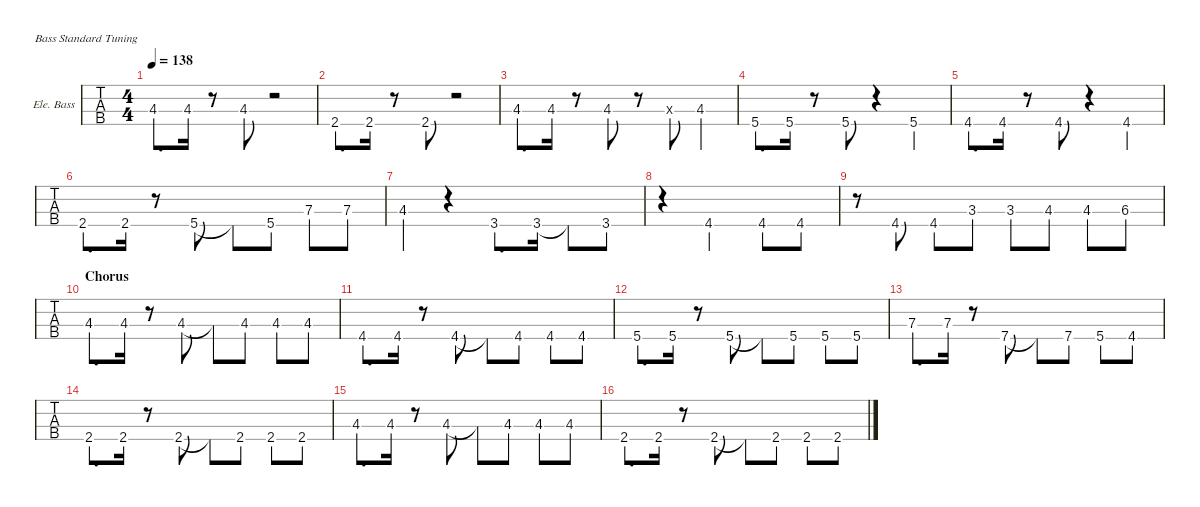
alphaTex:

\defaultSystemsLayout 4
\hideDynamics
\bracketExtendMode nobrackets
\firstSystemTrackNameOrientation horizontal
\track ("Ele. Bass" "Ele. Bass") {defaultSystemsLayout 4 instrument electricbassfinger}
\staff {tabs}
\tuning (G2 D2 A1 E1)
\ts (4 4)
\tempo 138
\clef f4
\scale
0.232303
\ks c#minor
4.3{acc #}.8{d dy f beam Up} 4.3{acc #}.16{beam Up beam split} r.8{beam Down beam split} 4.3{acc #}.8{beam Up} r.2{beam Down} |
\scale
0.232303 2.4{acc #}.8{d beam Up} 2.4{acc #}.16{beam Up beam split} r.8{beam Down beam split} 2.4{acc #}.8{beam Up beam split} r.2{beam Down} |
\scale
0.232303 4.3{acc #}.8{d beam Up} 4.3{acc #}.16{beam Up beam split} r.8{beam Down beam split} 4.3{acc #}.8{beam Up} r.8{beam Down} 4.3{x acc #}.8{beam Up} 4.3{acc #}.4{beam Up} |
\scale
0.303092 5.4{acc forcenatural}.8{d beam Up} 5.4{acc forcenatural}.16{beam Up beam split} r.8{beam Down beam split} 5.4{acc forcenatural}.8{beam Up} r.4{beam Down} 5.4{acc forcenatural}.4{beam Up} |
\scale
0.232303 4.4{acc #}.8{d beam Up} 4.4{acc #}.16{beam Up beam split} r.8{beam Down beam split} 4.4{acc #}.8{beam Up} r.4{beam Down} 4.4{acc #}.4{beam Up} |
\scale
0.232302 2.4{acc #}.8{d beam Up} 2.4{acc #}.16{beam Up beam split} r.8{beam Down} 5.4{acc forcenatural}.8{beam Up} 5.4{t acc forcenatural}.8{beam Up} 5.4{acc forcenatural}.8{beam Up} 7.3{acc forcenatural}.8{beam Up} 7.3{acc forcenatural}.8{beam Up} |
\scale
0.232303 4.3{acc #}.4{beam Up} r.4{beam Down} 3.4{acc forcenatural}.8{d beam Up} 3.4{acc forcenatural}.16{beam Up beam split} 3.4{t acc forcenatural}.8{beam Up} 3.4{acc forcenatural}.8{beam Up} |
\scale
0.535395 r.4{beam Down} 4.4{acc #}.2{beam Up} 4.4{acc #}.8{beam Up} 4.4{acc #}.8{beam Up} |
\scale
0.464605 r.8{beam Down} 4.4{acc #}.8{beam Up} 4.4{acc #}.8{beam Up} 3.3{acc #}.8{beam Up} 3.3{acc #}.8{beam Up} 4.3{acc #}.8{beam Up} 4.3{acc #}.8{beam Up} 6.3{acc #}.8{beam Up} |
\section ("" "Chorus")
\scale
0.303092 4.3{acc #}.8{d beam Up} 4.3{acc #}.16{beam Up beam split} r.8{beam Down beam split} 4.3{acc #}.8{beam Up} 4.3{t acc #}.8{beam Up} 4.3{acc #}.8{beam Up} 4.3{acc #}.8{beam Up} 4.3{acc #}.8{beam Up} |
\scale
0.232303 4.4{acc #}.8{d beam Up} 4.4{acc #}.16{beam Up beam split} r.8{beam Down beam split} 4.4{acc #}.8{beam Up} 4.4{t acc #}.8{beam Up} 4.4{acc #}.8{beam Up} 4.4{acc #}.8{beam Up} 4.4{acc #}.8{beam Up} |
\scale
0.232303 5.4{acc forcenatural}.8{d beam Up} 5.4{acc forcenatural}.16{beam Up beam split} r.8{beam Down beam split} 5.4{acc forcenatural}.8{beam Up} 5.4{t acc forcenatural}.8{beam Up} 5.4{acc forcenatural}.8{beam Up} 5.4{acc forcenatural}.8{beam Up} 5.4{acc forcenatural}.8{beam Up} |
\scale
0.232303 7.3{acc forcenatural}.8{d beam Down} 7.3{acc forcenatural}.16{beam Down beam split} r.8{beam Down beam split} 7.4{acc forcenatural}.8{beam Up} 7.4{t acc forcenatural}.8{beam Up} 7.4{acc forcenatural}.8{beam Up} 5.4{acc forcenatural}.8{beam Up} 4.4{acc #}.8{beam Up} |
\scale
0.303092 2.4{acc #}.8{d beam Up} 2.4{acc #}.16{beam Up beam split} r.8{beam Down beam split} 2.4{acc #}.8{beam Up} 2.4{t acc #}.8{beam Up} 2.4{acc #}.8{beam Up} 2.4{acc #}.8{beam Up} 2.4{acc #}.8{beam Up} |
\scale
0.232303 4.3{acc #}.8{d beam Up} 4.3{acc #}.16{beam Up beam split} r.8{beam Down beam split} 4.3{acc #}.8{beam Up} 4.3{t acc #}.8{beam Up} 4.3{acc #}.8{beam Up} 4.3{acc #}.8{beam Up} 4.3{acc #}.8{beam Up} |
\scale
0.232303 2.4{acc #}.8{d beam Up} 2.4{acc #}.16{beam Up beam split} r.8{beam Down beam split} 2.4{acc #}.8{beam Up} 2.4{t acc #}.8{beam Up} 2.4{acc #}.8{beam Up} 2.4{acc #}.8{beam Up} 2.4{acc #}.8{beam Up}
